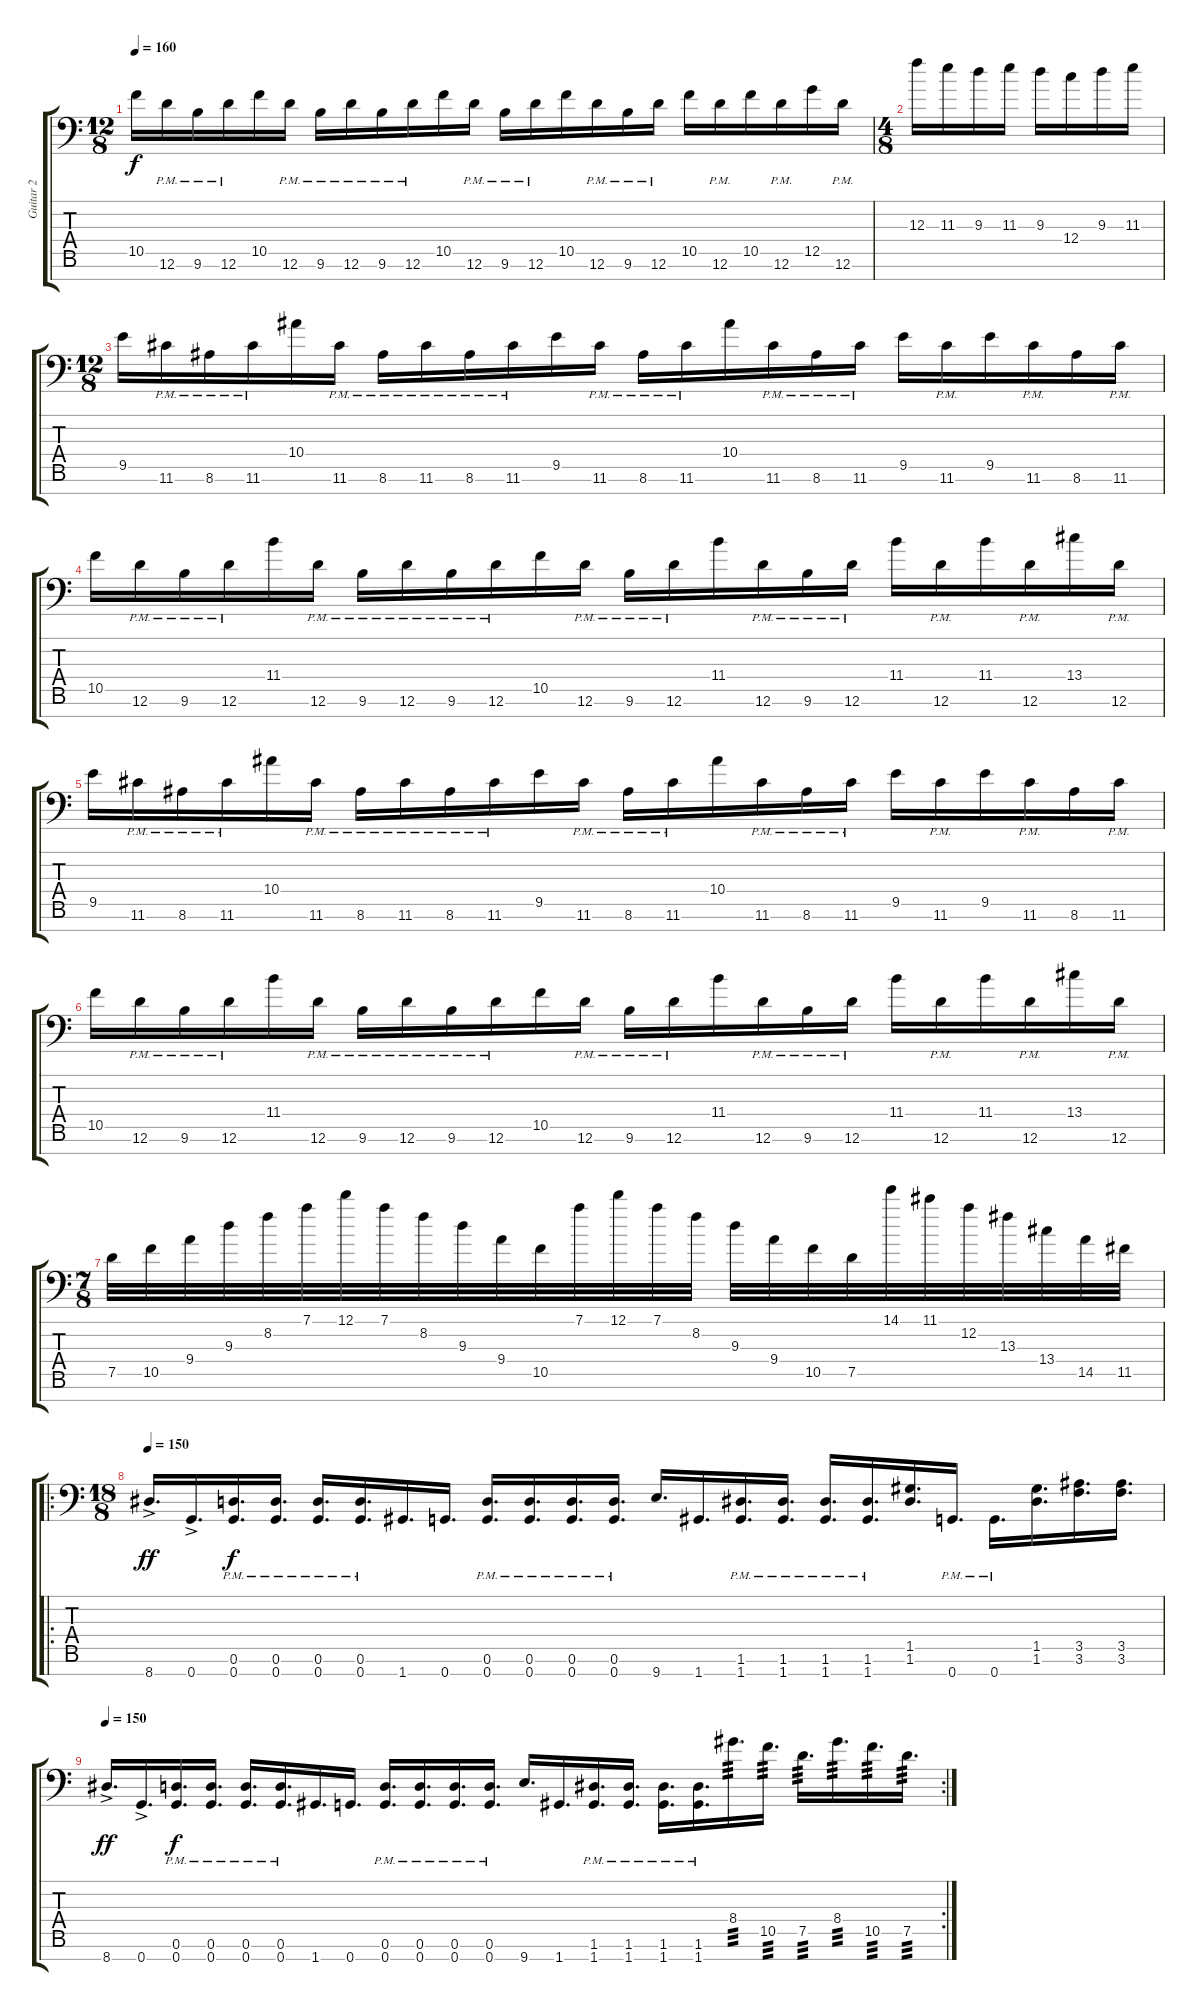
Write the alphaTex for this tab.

\track ("Guitar 2" "Guitar 2") {instrument distortionguitar}
\staff {score tabs}
\tuning (D4 A3 F3 C3 G2 D2 G1) {hide}
\ts (12 8)
\tempo 160
\clef f4
\ks c
10.5.16{dy f} 12.6{pm}.16 9.6{pm}.16 12.6{pm}.16 10.5.16 12.6{pm}.16 9.6{pm}.16 12.6{pm}.16 9.6{pm}.16 12.6{pm}.16 10.5.16 12.6{pm}.16 9.6{pm}.16 12.6{pm}.16 10.5.16 12.6{pm}.16 9.6{pm}.16 12.6{pm}.16 10.5.16 12.6{pm}.16 10.5.16 12.6{pm}.16 12.5.16 12.6{pm}.16 |
\ts (4 8)
12.3.16 11.3.16 9.3.16 11.3.16 9.3.16 12.4.16 9.3.16 11.3.16 |
\ts (12 8)
9.5.16 11.6{pm}.16 8.6{pm}.16 11.6{pm}.16 10.4.16 11.6{pm}.16 8.6{pm}.16 11.6{pm}.16 8.6{pm}.16 11.6{pm}.16 9.5.16 11.6{pm}.16 8.6{pm}.16 11.6{pm}.16 10.4.16 11.6{pm}.16 8.6{pm}.16 11.6{pm}.16 9.5.16 11.6{pm}.16 9.5.16 11.6{pm}.16 8.6.16 11.6{pm}.16 |
10.5.16 12.6{pm}.16 9.6{pm}.16 12.6{pm}.16 11.4.16 12.6{pm}.16 9.6{pm}.16 12.6{pm}.16 9.6{pm}.16 12.6{pm}.16 10.5.16 12.6{pm}.16 9.6{pm}.16 12.6{pm}.16 11.4.16 12.6{pm}.16 9.6{pm}.16 12.6{pm}.16 11.4.16 12.6{pm}.16 11.4.16 12.6{pm}.16 13.4.16 12.6{pm}.16 |
9.5.16 11.6{pm}.16 8.6{pm}.16 11.6{pm}.16 10.4.16 11.6{pm}.16 8.6{pm}.16 11.6{pm}.16 8.6{pm}.16 11.6{pm}.16 9.5.16 11.6{pm}.16 8.6{pm}.16 11.6{pm}.16 10.4.16 11.6{pm}.16 8.6{pm}.16 11.6{pm}.16 9.5.16 11.6{pm}.16 9.5.16 11.6{pm}.16 8.6.16 11.6{pm}.16 |
10.5.16 12.6{pm}.16 9.6{pm}.16 12.6{pm}.16 11.4.16 12.6{pm}.16 9.6{pm}.16 12.6{pm}.16 9.6{pm}.16 12.6{pm}.16 10.5.16 12.6{pm}.16 9.6{pm}.16 12.6{pm}.16 11.4.16 12.6{pm}.16 9.6{pm}.16 12.6{pm}.16 11.4.16 12.6{pm}.16 11.4.16 12.6{pm}.16 13.4.16 12.6{pm}.16 |
\ts (7 8)
7.5.32 10.5.32 9.4.32 9.3.32 8.2.32 7.1.32 12.1.32 7.1.32 8.2.32 9.3.32 9.4.32 10.5.32 7.1.32 12.1.32 7.1.32 8.2.32 9.3.32 9.4.32 10.5.32 7.5.32 14.1.32 11.1.32 12.2.32 13.3.32 13.4.32 14.5.32 11.5.32 |
\ro
\ts (18 8)
\tempo 150
8.7{ac}.16{d dy ff} 0.7{ac}.16{d} (0.6{pm} 0.7{pm}).16{d dy f} (0.6{pm} 0.7{pm}).16{d} (0.6{pm} 0.7{pm}).16{d} (0.6{pm} 0.7{pm}).16{d} 1.7.16{d} 0.7.16{d} (0.6{pm} 0.7{pm}).16{d} (0.6{pm} 0.7{pm}).16{d} (0.6{pm} 0.7{pm}).16{d} (0.6{pm} 0.7{pm}).16{d} 9.7.16{d} 1.7.16{d} (1.6{pm} 1.7{pm}).16{d} (1.6{pm} 1.7{pm}).16{d} (1.6{pm} 1.7{pm}).16{d} (1.6{pm} 1.7{pm}).16{d} (1.5 1.6).16{d} 0.7{pm}.16{d} 0.7{pm}.16{d} (1.5 1.6).16{d} (3.5 3.6).16{d} (3.5 3.6).16{d} |
\rc 2
\tempo 150
8.7{ac}.16{d dy ff} 0.7{ac}.16{d} (0.6{pm} 0.7{pm}).16{d dy f} (0.6{pm} 0.7{pm}).16{d} (0.6{pm} 0.7{pm}).16{d} (0.6{pm} 0.7{pm}).16{d} 1.7.16{d} 0.7.16{d} (0.6{pm} 0.7{pm}).16{d} (0.6{pm} 0.7{pm}).16{d} (0.6{pm} 0.7{pm}).16{d} (0.6{pm} 0.7{pm}).16{d} 9.7.16{d} 1.7.16{d} (1.6{pm} 1.7{pm}).16{d} (1.6{pm} 1.7{pm}).16{d} (1.6{pm} 1.7{pm}).16{d} (1.6{pm} 1.7{pm}).16{d} 8.4.16{d tp 3} 10.5.16{d tp 3} 7.5.16{d tp 3} 8.4.16{d tp 3} 10.5.16{d tp 3} 7.5.16{d tp 3}
